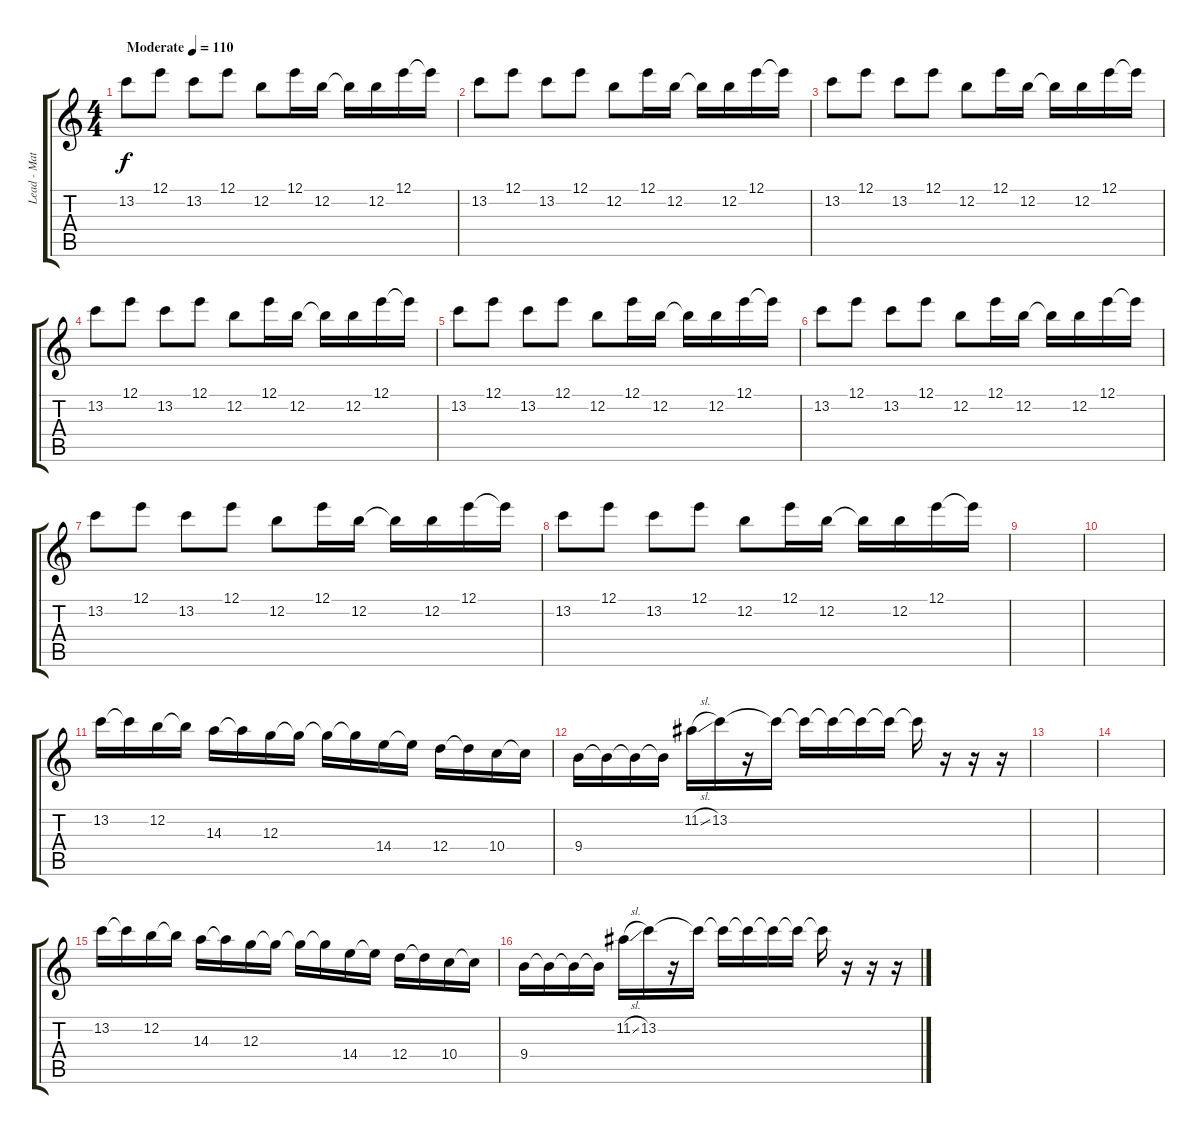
\track ("Lead - Matthew" "Lead - Mat") {instrument distortionguitar}
\staff {score tabs}
\tuning (E4 B3 G3 D3 A2 E2) {hide}
\ts (4 4)
\tempo (110 "Moderate")
\clef g2
\ks c
13.2.8{dy f instrument distortionguitar} 12.1.8 13.2.8 12.1.8 12.2.8 12.1.16 12.2.16 12.2{t}.16 12.2.16 12.1.16 12.1{t}.16 |
13.2.8 12.1.8 13.2.8 12.1.8 12.2.8 12.1.16 12.2.16 12.2{t}.16 12.2.16 12.1.16 12.1{t}.16 |
13.2.8 12.1.8 13.2.8 12.1.8 12.2.8 12.1.16 12.2.16 12.2{t}.16 12.2.16 12.1.16 12.1{t}.16 |
13.2.8 12.1.8 13.2.8 12.1.8 12.2.8 12.1.16 12.2.16 12.2{t}.16 12.2.16 12.1.16 12.1{t}.16 |
13.2.8 12.1.8 13.2.8 12.1.8 12.2.8 12.1.16 12.2.16 12.2{t}.16 12.2.16 12.1.16 12.1{t}.16 |
13.2.8 12.1.8 13.2.8 12.1.8 12.2.8 12.1.16 12.2.16 12.2{t}.16 12.2.16 12.1.16 12.1{t}.16 |
13.2.8 12.1.8 13.2.8 12.1.8 12.2.8 12.1.16 12.2.16 12.2{t}.16 12.2.16 12.1.16 12.1{t}.16 |
13.2.8 12.1.8 13.2.8 12.1.8 12.2.8 12.1.16 12.2.16 12.2{t}.16 12.2.16 12.1.16 12.1{t}.16 |
|
|
13.2.16 13.2{t}.16 12.2.16 12.2{t}.16 14.3.16 14.3{t}.16 12.3.16 12.3{t}.16 12.3{t}.16 12.3{t}.16 14.4.16 14.4{t}.16 12.4.16 12.4{t}.16 10.4.16 10.4{t}.16 |
9.4.16 9.4{t}.16 9.4{t}.16 9.4{t}.16 11.2{sl}.16 13.2.16 r.16 13.2{t}.16 13.2{t}.16 13.2{t}.16 13.2{t}.16 13.2{t}.16 13.2{t}.16 r.16 r.16 r.16 |
|
|
13.2.16 13.2{t}.16 12.2.16 12.2{t}.16 14.3.16 14.3{t}.16 12.3.16 12.3{t}.16 12.3{t}.16 12.3{t}.16 14.4.16 14.4{t}.16 12.4.16 12.4{t}.16 10.4.16 10.4{t}.16 |
9.4.16 9.4{t}.16 9.4{t}.16 9.4{t}.16 11.2{sl}.16 13.2.16 r.16 13.2{t}.16 13.2{t}.16 13.2{t}.16 13.2{t}.16 13.2{t}.16 13.2{t}.16 r.16 r.16 r.16
